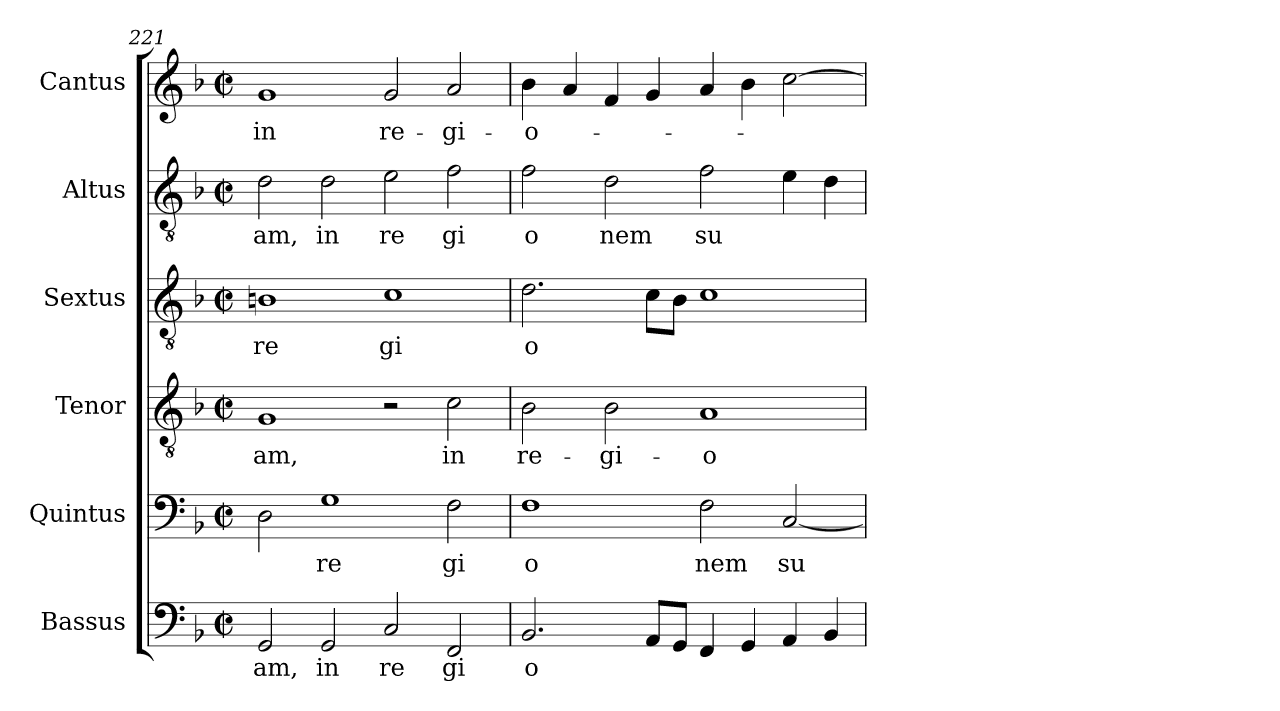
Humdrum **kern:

**kern	**text	**kern	**text	**kern	**text	**kern	**text	**kern	**text	**kern	**text
*part6	*part6	*part5	*part5	*part4	*part4	*part3	*part3	*part2	*part2	*part1	*part1
*staff6	*staff6	*staff5	*staff5	*staff4	*staff4	*staff3	*staff3	*staff2	*staff2	*staff1	*staff1
*I"Bassus	*	*I"Quintus	*	*I"Tenor	*	*I"Sextus	*	*I"Altus	*	*I"Cantus	*
*I'Bassus	*	*I'Quintus	*	*I'Tenor	*	*I'Sextus	*	*I'Altus	*	*I'Cantus	*
!!LO:LB:g=z
*clefF4	*	*clefF4	*	*clefGv2	*	*clefGv2	*	*clefGv2	*	*clefG2	*
*k[b-]	*	*k[b-]	*	*k[b-]	*	*k[b-]	*	*k[b-]	*	*k[b-]	*
*F:	*	*F:	*	*F:	*	*F:	*	*F:	*	*F:	*
*M2/2	*	*M2/2	*	*M2/2	*	*M2/2	*	*M2/2	*	*M2/2	*
*met(c|)	*	*met(c|)	*	*met(c|)	*	*met(c|)	*	*met(c|)	*	*met(c|)	*
=221	=221	=221	=221	=221	=221	=221	=221	=221	=221	=221	=221
!	!LO:LY:b:cj	!	!	!	!LO:LY:b:cj	!	!LO:LY:b:cj	!	!LO:LY:b:cj	!	!LO:LY:b:cj
2GG/	-am,	2D\	.	1G	am,	1Bn	re	2d\	am,	1g	in
!	!LO:LY:b:cj	!	!LO:LY:b:cj	!	!	!	!	!	!LO:LY:b:cj	!	!
2GG/	in	1G	re	.	.	.	.	2d\	in	.	.
!	!LO:LY:b:cj	!	!	!	!	!	!LO:LY:b:cj	!	!LO:LY:b:cj	!	!LO:LY:b:cj
2C/	re	.	.	2r	.	1c	gi	2e\	re	2g/	re-
!	!LO:LY:b:cj	!	!LO:LY:b:cj	!	!LO:LY:b:cj	!	!	!	!LO:LY:b:cj	!	!LO:LY:b:cj
2FF/	gi	2F\	gi	2c\	in	.	.	2f\	gi	2a/	-gi-
=222	=222	=222	=222	=222	=222	=222	=222	=222	=222	=222	=222
!	!LO:LY:b:cj	!	!LO:LY:b:cj	!	!LO:LY:b:cj	!	!LO:LY:b:cj	!	!LO:LY:b:cj	!	!LO:LY:b:cj
2.BB-/	o	1F	o	2B-\	re-	2.d\	o	2f\	o	4b-\	-o-
.	.	.	.	.	.	.	.	.	.	4a/	.
!	!	!	!	!	!LO:LY:b:cj	!	!	!	!LO:LY:b:cj	!	!
.	.	.	.	2B-\	-gi-	.	.	2d\	nem	4f/	.
8AA/L	.	.	.	.	.	8c\L	.	.	.	4g/	.
8GG/J	.	.	.	.	.	8B-\J	.	.	.	.	.
!	!	!	!LO:LY:b:cj	!	!LO:LY:b:cj	!	!	!	!LO:LY:b:cj	!	!
4FF/	.	2F\	nem	1A	-o-	1c	.	2f\	su	4a/	.
4GG/	.	.	.	.	.	.	.	.	.	4b-\	.
!	!	!	!LO:LY:b:cj	!	!	!	!	!	!	!	!
4AA/	.	[<2C/	su	.	.	.	.	4e\	.	[>2cc\	.
4BB-/	.	.	.	.	.	.	.	4d\	.	.	.
=	=	=	=	=	=	=	=	=	=	=	=
*-	*-	*-	*-	*-	*-	*-	*-	*-	*-	*-	*-
